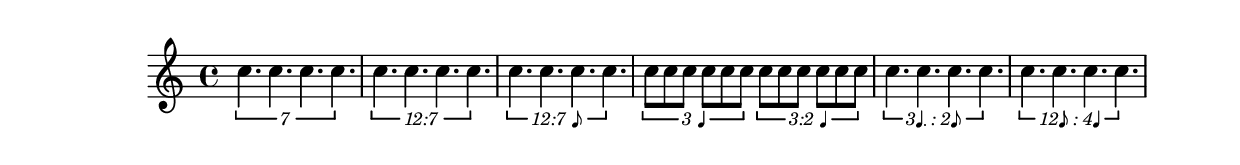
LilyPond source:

% Do not edit this file; it is automatically
% generated from Documentation/snippets/new
% This file is in the public domain.
%% Note: this file works from version 2.13.36
\version "2.13.39"

\header {
%% Translation of GIT committish: 5160eccb26cee0bfd802d844233e4a8d795a1e94
  texidoces = "
LilyPond también proporciona funciones de formato para imprimir
números de grupo especial diferentes a la propia fracción, así
como para añadir una figura al número o a la fracción de la
agrupación.

"

  doctitlees = "Números de agrupación especial distintos a los predeterminados"


%% Translation of GIT committish: 0a868be38a775ecb1ef935b079000cebbc64de40
texidocde = "
LilyPond stellt auch Formatierungsfunktionen zur Verfügung, mit denen
N-tolennummern gesetzt werden können, die sich von dem eigentlichen Bruch
unterscheiden.  Auch ein Notenwert kann zu Nenner oder Zähler des Bruchs
hinzugefügt werden.
"
  doctitlede = "Nicht-standard-N-tolennummern"


%% Translation of GIT committish: 015b8e65e5e9a74cea1618b597402b5b74f89b89
  texidocfr = "
LilyPond sait aussi gérer des nolets dont le chiffrage imprimé ne
correspond pas exactement à la fraction de mesure à laquelle ils se
réfèrent, tout comme ceux auxquels une valeur de note vient en complément
au chiffre.
"
  doctitlefr = "Nolets au chiffrage inhabituel"

  lsrtags = "rhythms"

  texidoc = "
LilyPond also provides formatting functions to print tuplet numbers different
than the actual fraction, as well as to append a note value to the tuplet
number or tuplet fraction.
"
  doctitle = "Non-default tuplet numbers"
} % begin verbatim


\relative c'' {
  \once \override TupletNumber #'text =
    #(tuplet-number::non-default-tuplet-denominator-text 7)
  \times 2/3  { c4. c4. c4. c4. }
  \once \override TupletNumber #'text =
    #(tuplet-number::non-default-tuplet-fraction-text 12 7)
  \times 2/3  { c4. c4. c4. c4. }
  \once \override TupletNumber #'text =
    #(tuplet-number::append-note-wrapper
      (tuplet-number::non-default-tuplet-fraction-text 12 7) "8")
  \times 2/3  { c4. c4. c4. c4. }

  \once \override TupletNumber #'text =
    #(tuplet-number::append-note-wrapper
      tuplet-number::calc-denominator-text "4")
  \times 2/3  { c8 c8 c8 c8 c8 c8 }
  \once \override TupletNumber #'text =
    #(tuplet-number::append-note-wrapper
      tuplet-number::calc-fraction-text "4")
  \times 2/3  { c8 c8 c8 c8 c8 c8 }

  \once \override TupletNumber #'text =
    #(tuplet-number::fraction-with-notes "4." "8")
  \times 2/3  { c4. c4. c4. c4. }
  \once \override TupletNumber #'text =
    #(tuplet-number::non-default-fraction-with-notes 12 "8" 4 "4")
  \times 2/3  { c4. c4. c4. c4. }
}
